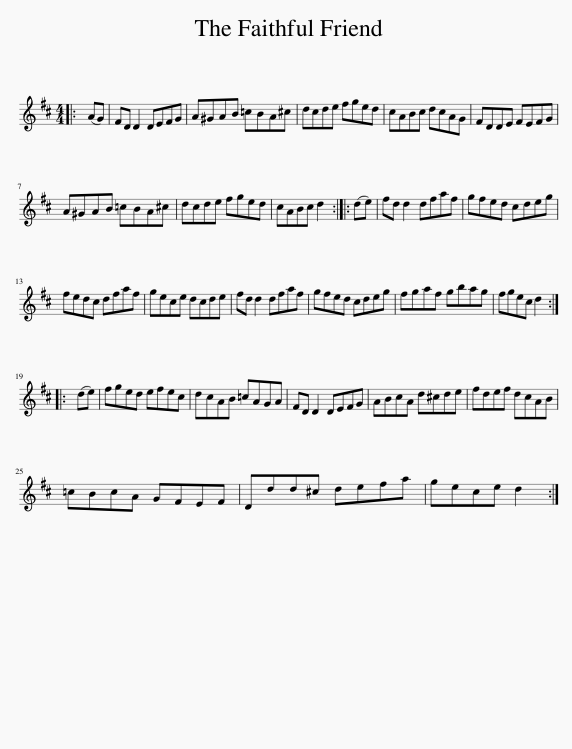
X:1
L:1/8
M:4/4
I:linebreak $
K:D
V:1 treble
V:1
|: (AG) | FD D2 DEFG | A^GAB =cBA^c | dcde fged | cABc dcAG | %5
 FDDE FEFG |$ A^GAB =cBA^c | dcde fged | cABc d2 :: (de) | %10
 fd d2 dfaf | gfed cdeg |$ fedc dfaf | gece dcde | fd d2 dfaf | %15
 gfed cdeg | fgaf gbag | fgec d2 ::$ (de) | fged efec | %20
 dcAB =cAGA | FD D2 DEFG | ABcA d^cde | fdef dcAB |$ =cBcA GFEF | %25
 Ddd^c defa | gece d2 :| %27
